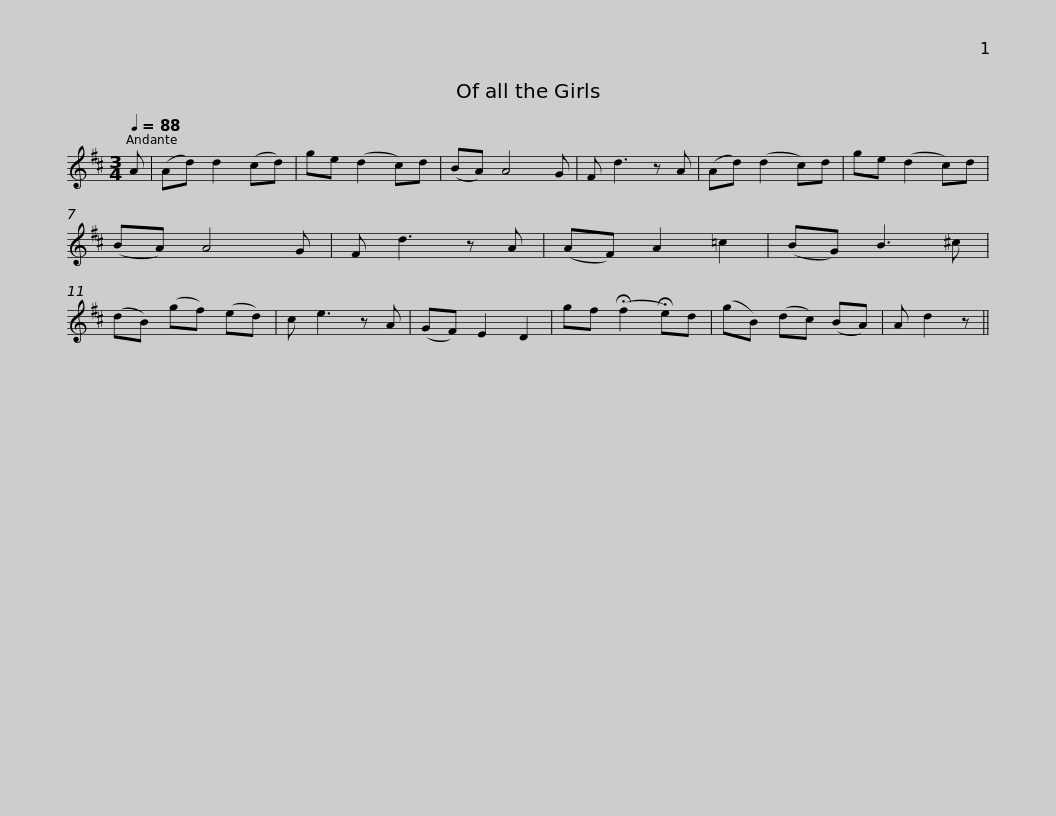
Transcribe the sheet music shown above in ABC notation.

X:1
L:1/8
Q:1/4=88
M:3/4
I:linebreak $
K:D
V:1 treble
V:1
 A | (Ad) d2 (cd) | ge (d2 c)d | (BA) A4 G | F d3 z A | %5
 (Ad) (d2 c)d | ge (d2 c)d | (BA) A4 G | F d3 z A |$ (AF) A2 =c2 | %10
 (BG) B3 ^c | (dB) (gf) (ed) | c e3 z A | (GF) E2 D2 | gf (!fermata!f2 !fermata!e)d | %15
 (gB) (dc) (BA) | A d2 z || %17
